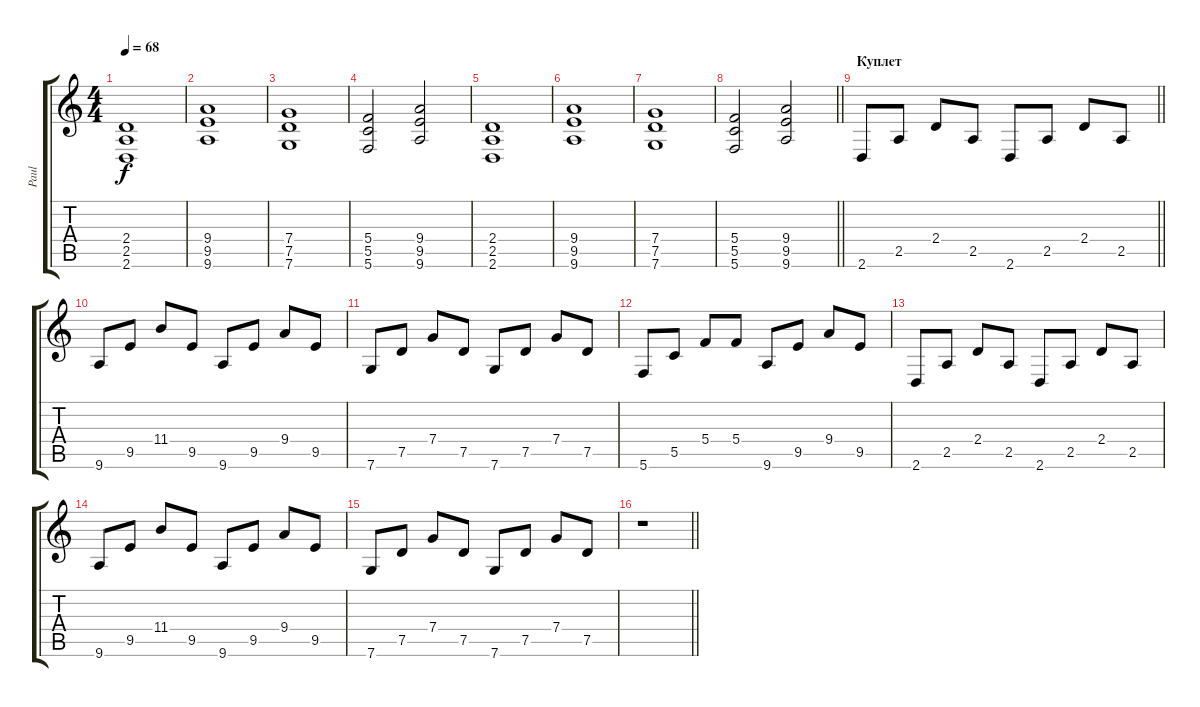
\track ("Paul" "Paul") {instrument acousticguitarnylon}
\staff {score tabs}
\tuning (D4 A3 F3 C3 G2 C2) {hide}
\ts (4 4)
\tempo 68
\clef g2
\ks c
(2.4 2.5 2.6).1{dy f} |
(9.4 9.5 9.6).1 |
(7.4 7.5 7.6).1 |
(5.4 5.5 5.6).2 (9.4 9.5 9.6).2 |
(2.4 2.5 2.6).1 |
(9.4 9.5 9.6).1 |
(7.4 7.5 7.6).1 |
\barLineRight lightlight
(5.4 5.5 5.6).2 (9.4 9.5 9.6).2 |
\section ("" "Куплет ")
\barLineRight lightlight
2.6.8 2.5.8 2.4.8 2.5.8 2.6.8 2.5.8 2.4.8 2.5.8 |
9.6.8 9.5.8 11.4.8 9.5.8 9.6.8 9.5.8 9.4.8 9.5.8 |
7.6.8 7.5.8 7.4.8 7.5.8 7.6.8 7.5.8 7.4.8 7.5.8 |
5.6.8 5.5.8 5.4.8 5.4.8 9.6.8 9.5.8 9.4.8 9.5.8 |
2.6.8 2.5.8 2.4.8 2.5.8 2.6.8 2.5.8 2.4.8 2.5.8 |
9.6.8 9.5.8 11.4.8 9.5.8 9.6.8 9.5.8 9.4.8 9.5.8 |
7.6.8 7.5.8 7.4.8 7.5.8 7.6.8 7.5.8 7.4.8 7.5.8 |
\barLineRight lightlight
r.1
